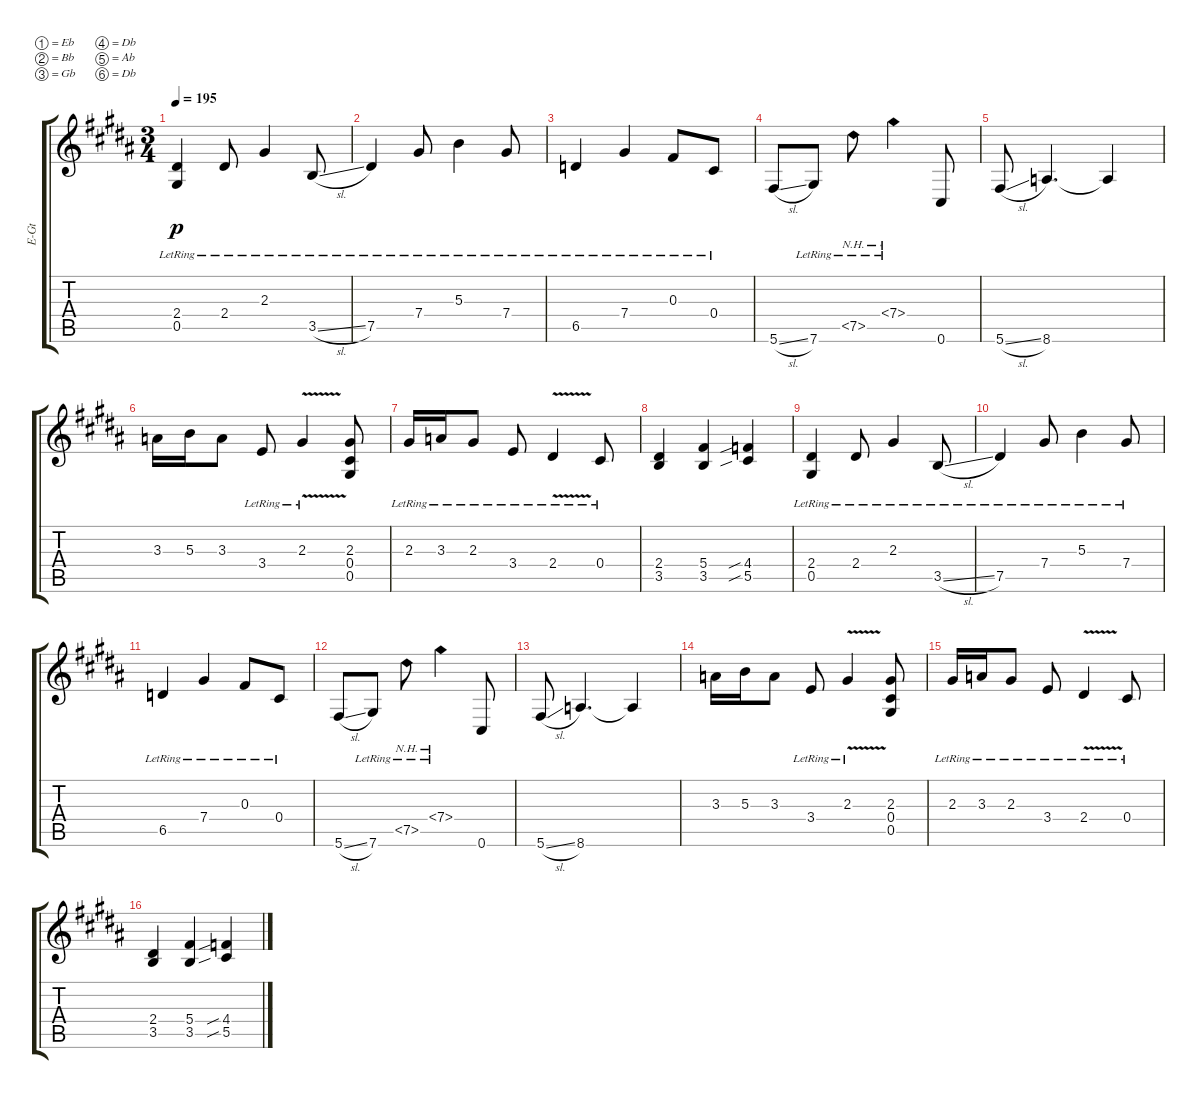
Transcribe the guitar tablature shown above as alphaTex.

\bracketExtendMode groupsimilarinstruments
\otherSystemsTrackNameOrientation horizontal
\track ("Electric Guitar" "E-Gt") {instrument overdrivenguitar}
\staff {score tabs}
\tuning (Eb4 Bb3 Gb3 Db3 Ab2 Db2)
\ts (3 4)
\tempo 195
\clef g2
\ks b
(0.5{lr acc forcenatural} 2.4{lr acc forcenatural}).4{dy p beam Up} 2.4{lr acc forcenatural}.8{beam Up} 2.3{lr acc forcenatural}.4{beam Up} 3.5{sl lr acc forcenatural}.8{beam Up} |
7.5{lr acc forcenatural}.4{beam Up} 7.4{lr acc forcenatural}.8{beam Up} 5.3{lr acc forcenatural}.4{beam Down} 7.4{lr acc forcenatural}.8{beam Up} |
6.5{lr acc b}.4{beam Up} 7.4{lr acc forcenatural}.4{beam Up} 0.3{lr acc forcenatural}.8{beam Up} 0.4{lr acc forcenatural}.8{beam Up} |
5.6{sl acc forcenatural}.8{beam Up} 7.6{lr acc forcenatural}.8{beam Up} 7.5{nh lr acc forcenatural}.8{beam Down} 7.4{nh lr acc forcenatural}.4{beam Down} 0.6{acc forcenatural}.8{beam Up} |
5.6{sl acc forcenatural}.8{beam Up} 8.6{acc b}.4{d beam Up} 8.6{t acc b}.4{beam Up} |
3.3{acc b}.16{beam Down} 5.3{acc forcenatural}.16{beam Down} 3.3{acc b}.8{beam Down} 3.4{lr acc forcenatural}.8{beam Up} 2.3{v lr acc forcenatural}.4{beam Up} (2.3{acc forcenatural} 0.5{acc forcenatural} 0.4{acc forcenatural}).8{beam Up} |
2.3{lr acc forcenatural}.16{beam Up} 3.3{lr acc b}.16{beam Up} 2.3{lr acc forcenatural}.8{beam Up} 3.4{lr acc forcenatural}.8{beam Up} 2.4{v lr acc forcenatural}.4{beam Up} 0.4{lr acc forcenatural}.8{beam Up} |
(3.5{acc forcenatural} 2.4{acc forcenatural}).4{beam Up} (3.5{acc forcenatural} 5.4{acc forcenatural}).4{beam Up} (5.5{sib acc forcenatural} 4.4{sib acc b}).4{beam Up} |
(0.5{lr acc forcenatural} 2.4{lr acc forcenatural}).4{beam Up} 2.4{lr acc forcenatural}.8{beam Up} 2.3{lr acc forcenatural}.4{beam Up} 3.5{sl lr acc forcenatural}.8{beam Up} |
7.5{lr acc forcenatural}.4{beam Up} 7.4{lr acc forcenatural}.8{beam Up} 5.3{lr acc forcenatural}.4{beam Down} 7.4{lr acc forcenatural}.8{beam Up} |
6.5{lr acc b}.4{beam Up} 7.4{lr acc forcenatural}.4{beam Up} 0.3{lr acc forcenatural}.8{beam Up} 0.4{lr acc forcenatural}.8{beam Up} |
5.6{sl acc forcenatural}.8{beam Up} 7.6{lr acc forcenatural}.8{beam Up} 7.5{nh lr acc forcenatural}.8{beam Down} 7.4{nh lr acc forcenatural}.4{beam Down} 0.6{acc forcenatural}.8{beam Up} |
5.6{sl acc forcenatural}.8{beam Up} 8.6{acc b}.4{d beam Up} 8.6{t acc b}.4{beam Up} |
3.3{acc b}.16{beam Down} 5.3{acc forcenatural}.16{beam Down} 3.3{acc b}.8{beam Down} 3.4{lr acc forcenatural}.8{beam Up} 2.3{v lr acc forcenatural}.4{beam Up} (2.3{acc forcenatural} 0.5{acc forcenatural} 0.4{acc forcenatural}).8{beam Up} |
2.3{lr acc forcenatural}.16{beam Up} 3.3{lr acc b}.16{beam Up} 2.3{lr acc forcenatural}.8{beam Up} 3.4{lr acc forcenatural}.8{beam Up} 2.4{v lr acc forcenatural}.4{beam Up} 0.4{lr acc forcenatural}.8{beam Up} |
(3.5{acc forcenatural} 2.4{acc forcenatural}).4{beam Up} (3.5{acc forcenatural} 5.4{acc forcenatural}).4{beam Up} (5.5{sib acc forcenatural} 4.4{sib acc b}).4{beam Up}
